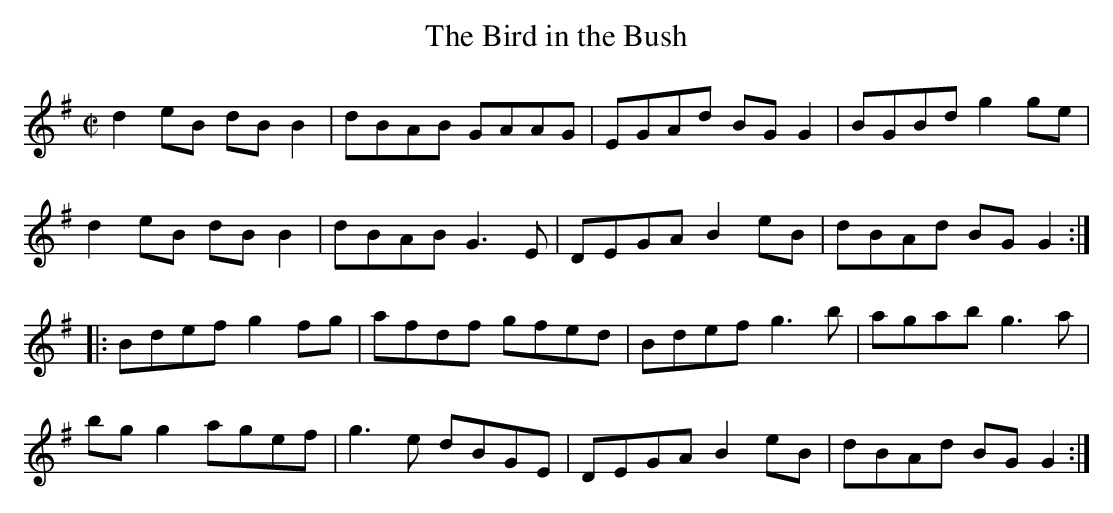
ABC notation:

X:1
T:Bird in the Bush, The
M:C|
K:G
d2eB dBB2|dBAB GAAG|EGAd BGG2|BGBd g2ge|
d2eB dBB2|dBAB G3E|DEGA B2eB|dBAd BGG2:|
|:Bdef g2fg|afdf gfed|Bdef g3b|agab g3a|
bgg2 agef|g3e dBGE|DEGA B2eB|dBAd BGG2:|
